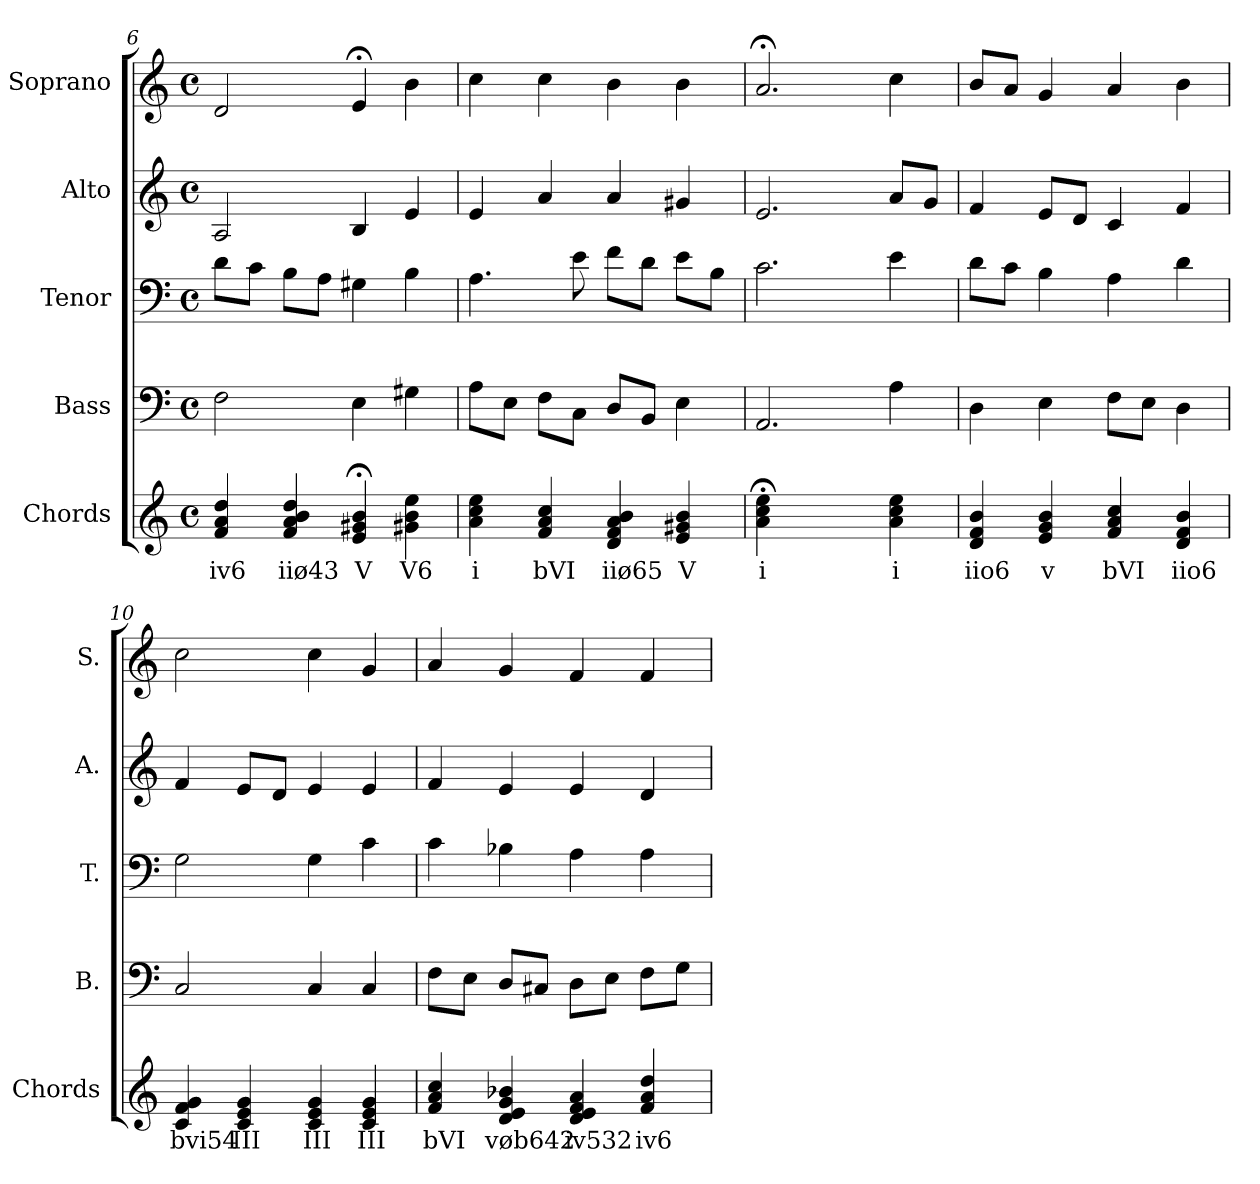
**kern	**text	**kern	**kern	**kern	**kern
*part5	*part5	*part4	*part3	*part2	*part1
*staff5	*staff5	*staff4	*staff3	*staff2	*staff1
*I"Chords	*	*I"Bass	*I"Tenor	*I"Alto	*I"Soprano
*I'Chords	*	*I'B.	*I'T.	*I'A.	*I'S.
*clefG2	*	*clefF4	*clefF4	*clefG2	*clefG2
*k[]	*	*k[]	*k[]	*k[]	*k[]
*a:	*	*a:	*a:	*a:	*a:
*M4/4	*	*M4/4	*M4/4	*M4/4	*M4/4
*met(c)	*	*met(c)	*met(c)	*met(c)	*met(c)
=6	=6	=6	=6	=6	=6
4fi 4ai 4ddi	iv6	2F\	8d\L	2A/	2d/
.	.	.	8c\J	.	.
4fi 4ai 4bi 4ddi	iiø43	.	8B\L	.	.
.	.	.	8A\J	.	.
4ei;< 4g#Xi;< 4bi;<	V	4E\	4G#X\	4B/	4e;</
4g#Xi 4bi 4eei	V6	4G#X\	4B\	4e/	4b\
=7	=7	=7	=7	=7	=7
4ai 4cci 4eei	i	8A\L	4.A\	4e/	4cc\
.	.	8E\J	.	.	.
4fi 4ai 4cci	bVI	8F\L	.	4a/	4cc\
.	.	8C\J	8e\	.	.
4di 4fi 4ai 4bi	iiø65	8D/L	8f\L	4a/	4b\
.	.	8BB/J	8d\J	.	.
4ei 4g#Xi 4bi	V	4E\	8e\L	4g#X/	4b\
.	.	.	8B\J	.	.
=8	=8	=8	=8	=8	=8
4ai;< 4cci;< 4eei;<	i	2.AA/	2.c\	2.e/	2.a;</
2ryy	.	.	.	.	.
4ai 4cci 4eei	i	4A\	4e\	8a/L	4cc\
.	.	.	.	8g/J	.
!!LO:LB:g=z
=9	=9	=9	=9	=9	=9
4di 4fi 4bi	iio6	4D\	8d\L	4f/	8b/L
.	.	.	8c\J	.	8a/J
4ei 4gi 4bi	v	4E\	4B\	8e/L	4g/
.	.	.	.	8d/J	.
4fi 4ai 4cci	bVI	8F\L	4A\	4c/	4a/
.	.	8E\J	.	.	.
4di 4fi 4bi	iio6	4D\	4d\	4f/	4b\
=10	=10	=10	=10	=10	=10
4ci 4fi 4gi	bvi54	2C/	2G\	4f/	2cc\
4ci 4ei 4gi	III	.	.	8e/L	.
.	.	.	.	8d/J	.
4ci 4ei 4gi	III	4C/	4G\	4e/	4cc\
4ci 4ei 4gi	III	4C/	4c\	4e/	4g/
=11	=11	=11	=11	=11	=11
4fi 4ai 4cci	bVI	8F\L	4c\	4f/	4a/
.	.	8E\J	.	.	.
4di 4ei 4gi 4b-Xi	vøb642	8D/L	4B-X\	4e/	4g/
.	.	8C#X/J	.	.	.
4di 4ei 4fi 4ai	iv532	8D\L	4A\	4e/	4f/
.	.	8E\J	.	.	.
4fi 4ai 4ddi	iv6	8F\L	4A\	4d/	4f/
.	.	8G\J	.	.	.
=	=	=	=	=	=
*-	*-	*-	*-	*-	*-
